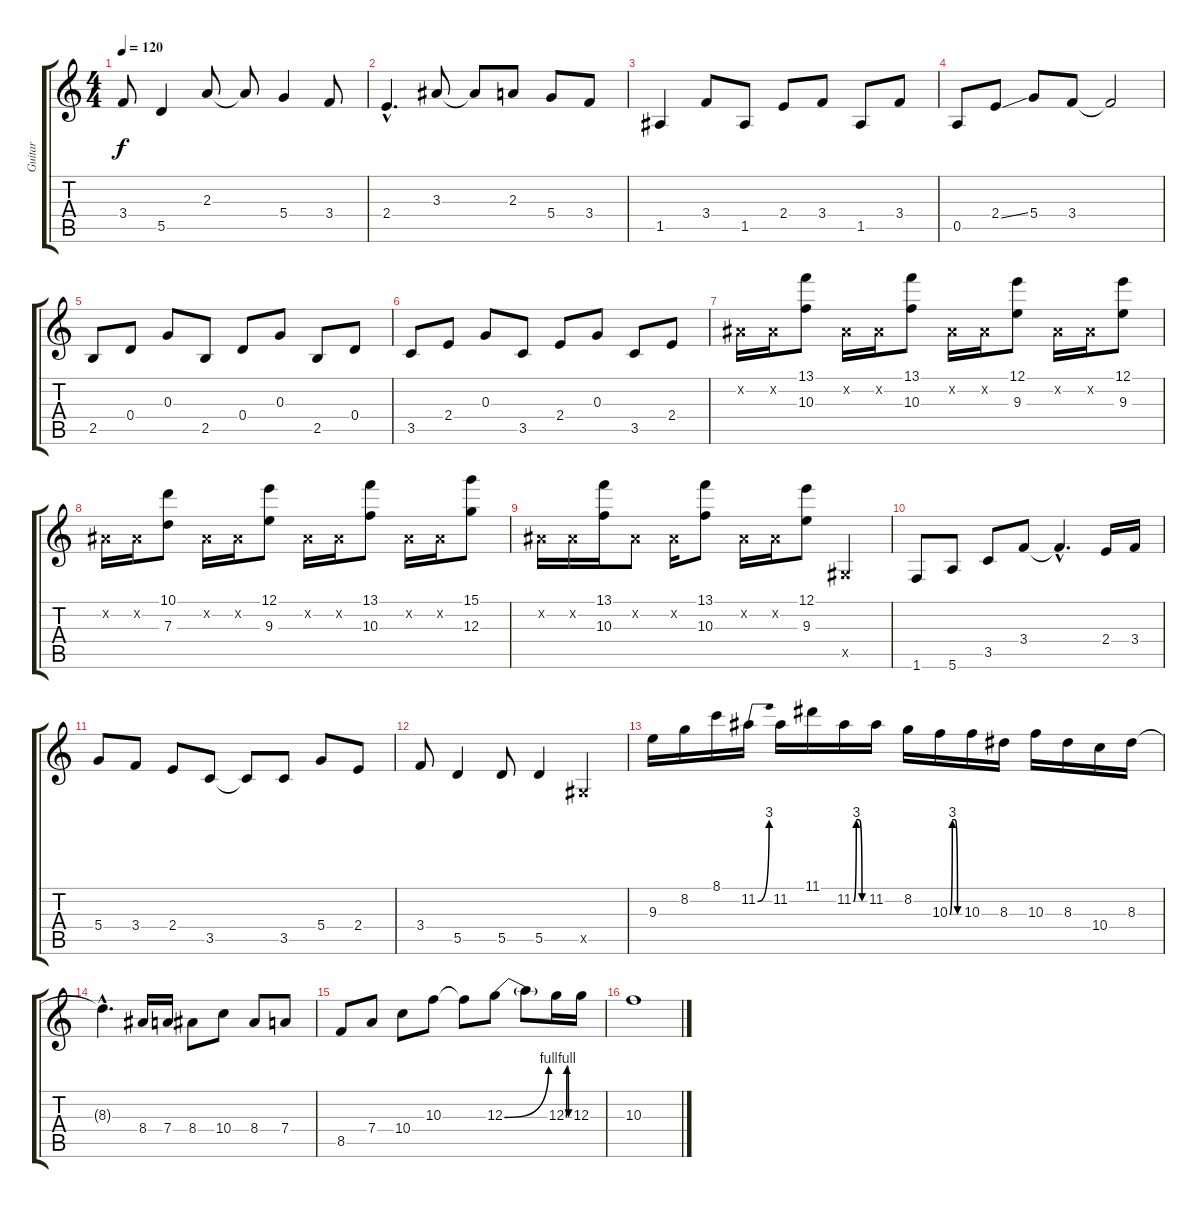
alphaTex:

\track ("Guitar" "Guitar") {instrument overdrivenguitar}
\staff {score tabs}
\tuning (E4 B3 G3 D3 A2 E2) {hide}
\ts (4 4)
\tempo 120
\clef g2
\ks c
3.4.8{dy f} 5.5.4 2.3.8 2.3{t}.8 5.4.4 3.4.8 |
2.4{hac}.4{d} 3.3.8 3.3{t}.8 2.3.8 5.4.8 3.4.8 |
1.5.4 3.4.8 1.5.8 2.4.8 3.4.8 1.5.8 3.4.8 |
0.5.8 2.4{ss}.8 5.4.8 3.4.8 3.4{t}.2 |
2.5.8 0.4.8 0.3.8 2.5.8 0.4.8 0.3.8 2.5.8 0.4.8 |
3.5.8 2.4.8 0.3.8 3.5.8 2.4.8 0.3.8 3.5.8 2.4.8 |
-1.2{x}.16 -1.2{x}.16 (13.1 10.3).8 -1.2{x}.16 -1.2{x}.16 (13.1 10.3).8 -1.2{x}.16 -1.2{x}.16 (12.1 9.3).8 -1.2{x}.16 -1.2{x}.16 (12.1 9.3).8 |
-1.2{x}.16 -1.2{x}.16 (10.1 7.3).8 -1.2{x}.16 -1.2{x}.16 (12.1 9.3).8 -1.2{x}.16 -1.2{x}.16 (13.1 10.3).8 -1.2{x}.16 -1.2{x}.16 (15.1 12.3).8 |
-1.2{x}.16 -1.2{x}.16 (13.1 10.3).16 -1.2{x}.8 -1.2{x}.16 (13.1 10.3).8 -1.2{x}.16 -1.2{x}.16 (12.1 9.3).8 -1.5{x}.4 |
1.6.8 5.6.8 3.5.8 3.4.8 3.4{hac t}.4{d} 2.4.16 3.4.16 |
5.4.8 3.4.8 2.4.8 3.5.8 3.5{t}.8 3.5.8 5.4.8 2.4.8 |
3.4.8 5.5.4 5.5.8 5.5.4 -1.5{x}.4 |
9.3.16 8.2.16 8.1.16 11.2{be (bend 0 0 60 12)}.16 11.2.16 11.1.16 11.2{be (custom 0 0 15 12 30 12 45 0 60 0)}.16 11.2.16 8.2.16 10.3{be (custom 0 0 15 12 30 12 45 0 60 0)}.16 10.3.16 8.3.16 10.3.16 8.3.16 10.4.16 8.3.16 |
8.3{hac t}.4{d} 8.4.16 7.4.16 8.4.8 10.4.8 8.4.8 7.4.8 |
8.5.8 7.4.8 10.4.8 10.3.8 10.3{t}.8 12.3{be (bend 0 0 60 4)}.8 12.3{t}.8 12.3{be (custom 0 0 15 4 30 4 45 0 60 0)}.16 12.3.16 |
10.3.1
